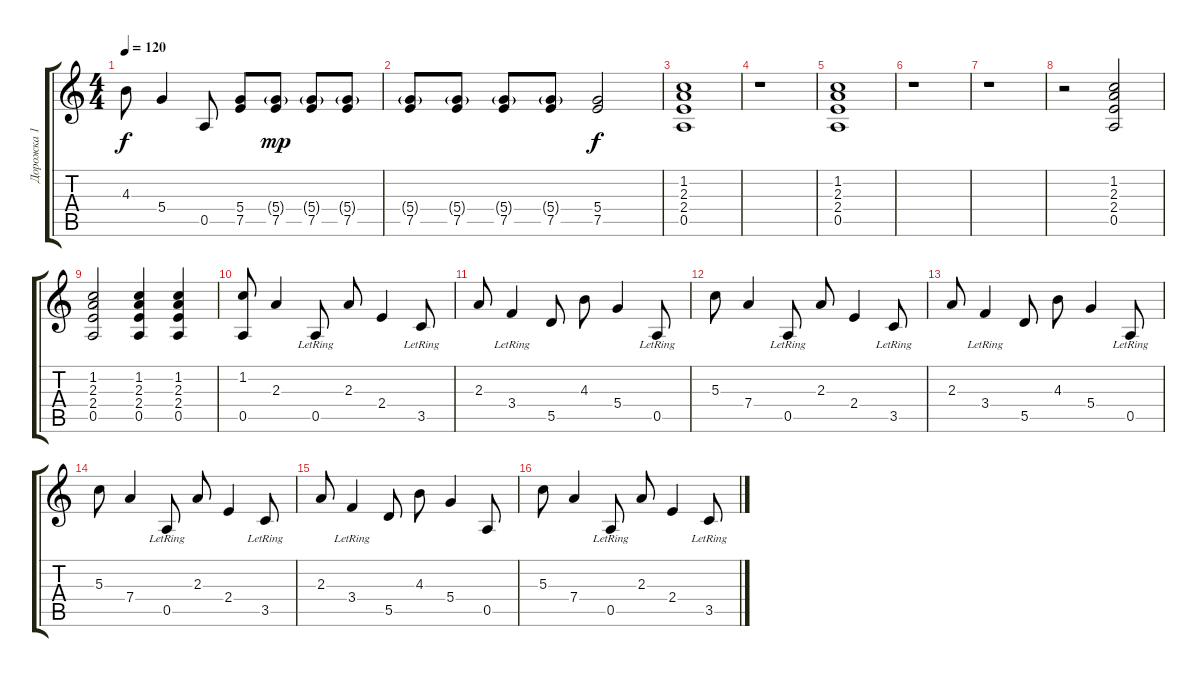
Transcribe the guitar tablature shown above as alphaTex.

\track ("Дорожка 1" "Дорожка 1") {instrument slapbass1}
\staff {score tabs}
\tuning (E4 B3 G3 D3 A2 E2) {hide}
\ts (4 4)
\tempo 120
\clef g2
\ks c
4.3.8{dy f} 5.4.4 0.5.8 (5.4 7.5).8 (5.4{g} 7.5).8{dy mp} (5.4{g} 7.5).8 (5.4{g} 7.5).8 |
(5.4{g} 7.5).8 (5.4{g} 7.5).8 (5.4{g} 7.5).8 (5.4{g} 7.5).8 (5.4 7.5).2{dy f} |
(1.2 2.3 2.4 0.5).1 |
r.1 |
(1.2 2.3 2.4 0.5).1 |
r.1 |
r.1 |
r.2 (1.2 2.3 2.4 0.5).2 |
(1.2 2.3 2.4 0.5).2 (1.2 2.3 2.4 0.5).4 (1.2 2.3 2.4 0.5).4 |
(1.2 0.5).8 2.3.4 0.5{lr}.8 2.3.8 2.4.4 3.5{lr}.8 |
2.3.8 3.4{lr}.4 5.5.8 4.3.8 5.4.4 0.5{lr}.8 |
5.3.8 7.4.4 0.5{lr}.8 2.3.8 2.4.4 3.5{lr}.8 |
2.3.8 3.4{lr}.4 5.5.8 4.3.8 5.4.4 0.5{lr}.8 |
5.3.8 7.4.4 0.5{lr}.8 2.3.8 2.4.4 3.5{lr}.8 |
2.3.8 3.4{lr}.4 5.5.8 4.3.8 5.4.4 0.5.8 |
5.3.8 7.4.4 0.5{lr}.8 2.3.8 2.4.4 3.5{lr}.8
